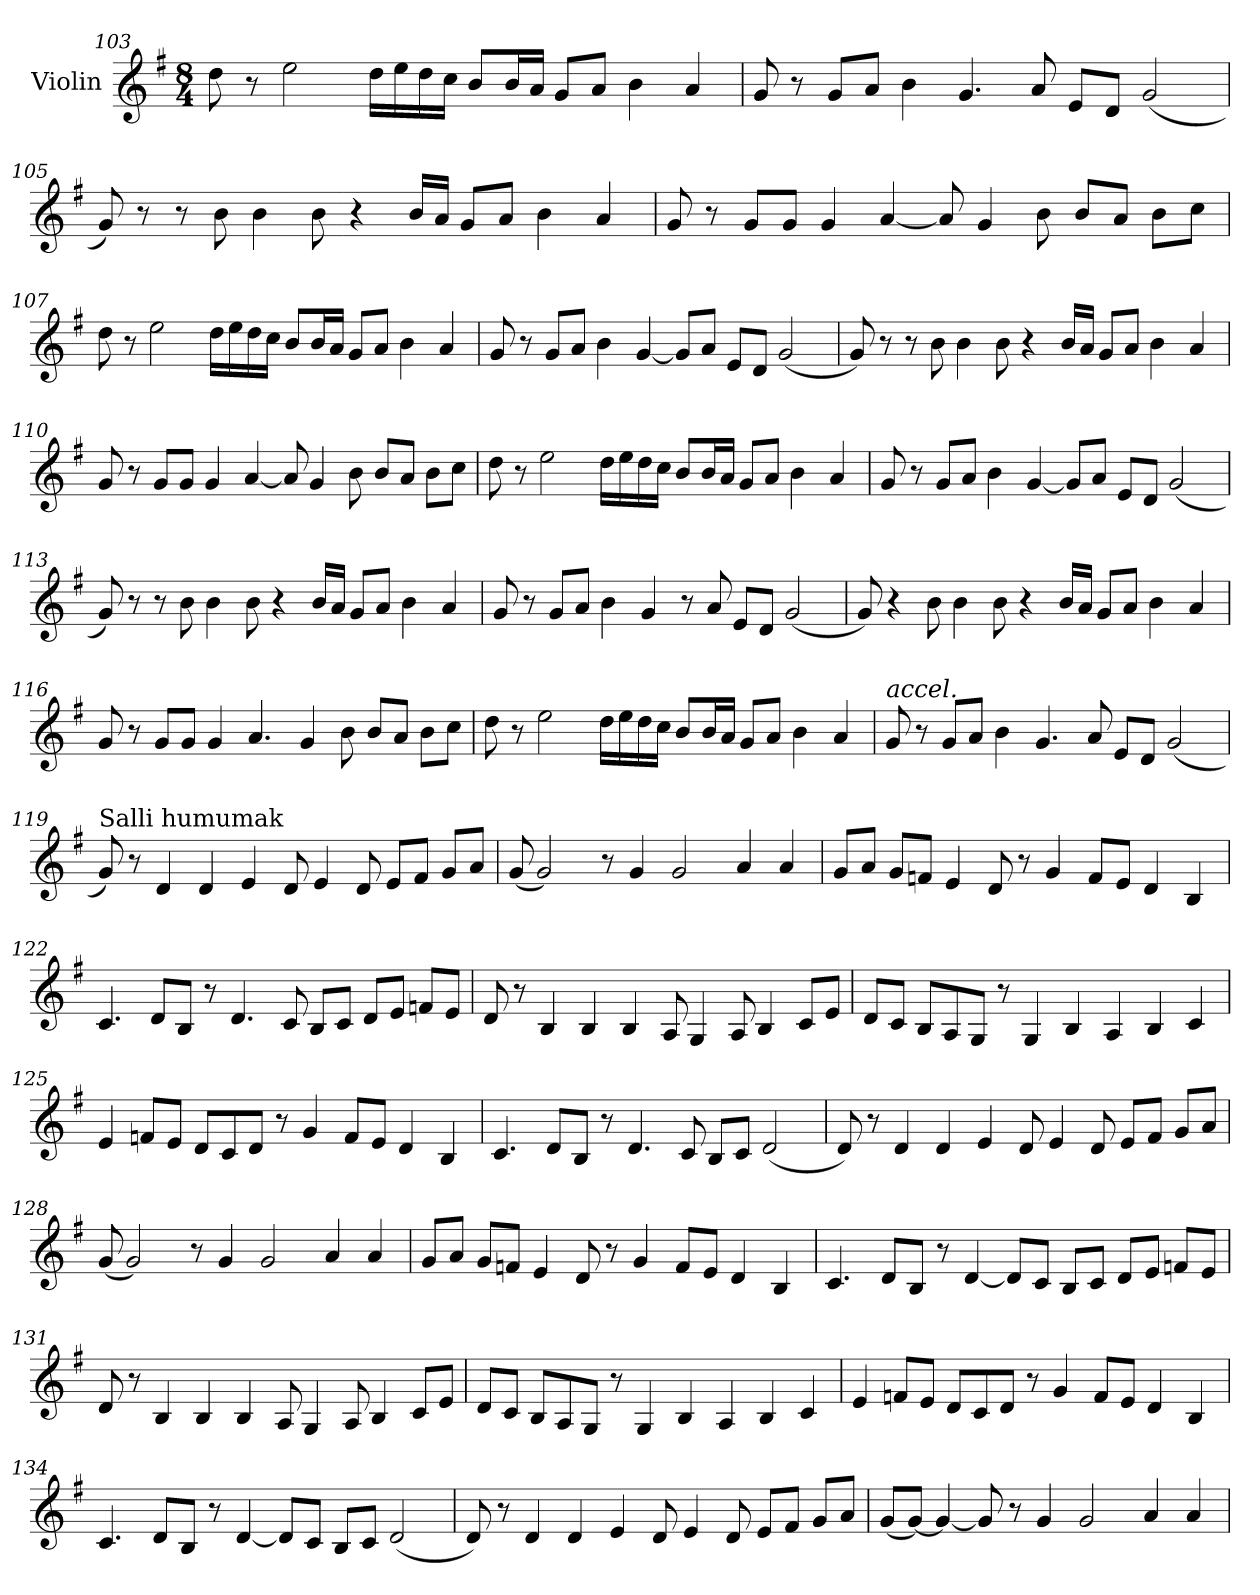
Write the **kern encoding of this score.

**kern
*part1
*staff1
*I"Violin
*clefG2
*k[f#]
*G:
*M8/4
=103
8dd\
8r
2ee\
16dd\LL
16ee\
16dd\
16cc\JJ
8b/L
16b/L
16a/JJ
8g/L
8a/J
4b\
4a/
!!LO:LB:g=z
=104
8g/
8r
8g/L
8a/J
4b\
4.g/
8a/
8e/L
8d/J
(<2g/
=105
8g/)
8r
8r
8b\
4b\
8b\
4r
16b/LL
16a/JJ
8g/L
8a/J
4b\
4a/
!!LO:LB:g=z
=106
8g/
8r
8g/L
8g/J
4g/
[4a/
8a/]
4g/
8b\
8b/L
8a/J
8b\L
8cc\J
=107
8dd\
8r
2ee\
16dd\LL
16ee\
16dd\
16cc\JJ
8b/L
16b/L
16a/JJ
8g/L
8a/J
4b\
4a/
!!LO:LB:g=z
=108
8g/
8r
8g/L
8a/J
4b\
[4g/
8g/L]
8a/J
8e/L
8d/J
(<2g/
=109
8g/)
8r
8r
8b\
4b\
8b\
4r
16b/LL
16a/JJ
8g/L
8a/J
4b\
4a/
!!LO:LB:g=z
=110
8g/
8r
8g/L
8g/J
4g/
[4a/
8a/]
4g/
8b\
8b/L
8a/J
8b\L
8cc\J
=111
8dd\
8r
2ee\
16dd\LL
16ee\
16dd\
16cc\JJ
8b/L
16b/L
16a/JJ
8g/L
8a/J
4b\
4a/
!!LO:LB:g=z
=112
8g/
8r
8g/L
8a/J
4b\
[4g/
8g/L]
8a/J
8e/L
8d/J
(<2g/
=113
8g/)
8r
8r
8b\
4b\
8b\
4r
16b/LL
16a/JJ
8g/L
8a/J
4b\
4a/
!!LO:PB:g=z
=114
8g/
8r
8g/L
8a/J
4b\
4g/
8r
8a/
8e/L
8d/J
(<2g/
=115
8g/)
4r
8b\
4b\
8b\
4r
16b/LL
16a/JJ
8g/L
8a/J
4b\
4a/
!!LO:LB:g=z
=116
8g/
8r
8g/L
8g/J
4g/
4.a/
4g/
8b\
8b/L
8a/J
8b\L
8cc\J
=117
8dd\
8r
2ee\
16dd\LL
16ee\
16dd\
16cc\JJ
8b/L
16b/L
16a/JJ
8g/L
8a/J
4b\
4a/
!!LO:LB:g=z
=118
!LO:TX:a:i:t=accel.
8g/
8r
8g/L
8a/J
4b\
4.g/
8a/
8e/L
8d/J
(<2g/
=119
*MM70
!LO:TX:a:t=Salli humumak
8g/)
8r
4d/
4d/
4e/
8d/
4e/
8d/
8e/L
8f#/J
8g/L
8a/J
!!LO:LB:g=z
=120
(<8g/
2g/)
8r
4g/
2g/
4a/
4a/
=121
8g/L
8a/J
8g/L
8fn/J
4e/
8d/
8r
4g/
8f/L
8e/J
4d/
4B/
!!LO:LB:g=z
=122
4.c/
8d/L
8B/J
8r
4.d/
8c/
8B/L
8c/J
8d/L
8e/J
8fn/L
8e/J
=123
8d/
8r
4B/
4B/
4B/
8A/
4G/
8A/
4B/
8c/L
8e/J
!!LO:LB:g=z
=124
8d/L
8c/J
8B/L
8A/
8G/J
8r
4G/
4B/
4A/
4B/
4c/
=125
4e/
8fn/L
8e/J
8d/L
8c/
8d/J
8r
4g/
8f/L
8e/J
4d/
4B/
!!LO:LB:g=z
=126
4.c/
8d/L
8B/J
8r
4.d/
8c/
8B/L
8c/J
(<2d/
=127
8d/)
8r
4d/
4d/
4e/
8d/
4e/
8d/
8e/L
8f#/J
8g/L
8a/J
!!LO:LB:g=z
=128
(<8g/
2g/)
8r
4g/
2g/
4a/
4a/
=129
8g/L
8a/J
8g/L
8fn/J
4e/
8d/
8r
4g/
8f/L
8e/J
4d/
4B/
!!LO:PB:g=z
=130
4.c/
8d/L
8B/J
8r
[4d/
8d/L]
8c/J
8B/L
8c/J
8d/L
8e/J
8fn/L
8e/J
=131
8d/
8r
4B/
4B/
4B/
8A/
4G/
8A/
4B/
8c/L
8e/J
!!LO:LB:g=z
=132
8d/L
8c/J
8B/L
8A/
8G/J
8r
4G/
4B/
4A/
4B/
4c/
=133
4e/
8fn/L
8e/J
8d/L
8c/
8d/J
8r
4g/
8f/L
8e/J
4d/
4B/
!!LO:LB:g=z
=134
4.c/
8d/L
8B/J
8r
[4d/
8d/L]
8c/J
8B/L
8c/J
(<2d/
=135
8d/)
8r
4d/
4d/
4e/
8d/
4e/
8d/
8e/L
8f#/J
8g/L
8a/J
!!LO:LB:g=z
=136
(<8g/L
[8g/J)
4g/_
8g/]
8r
4g/
2g/
4a/
4a/
=
*-
